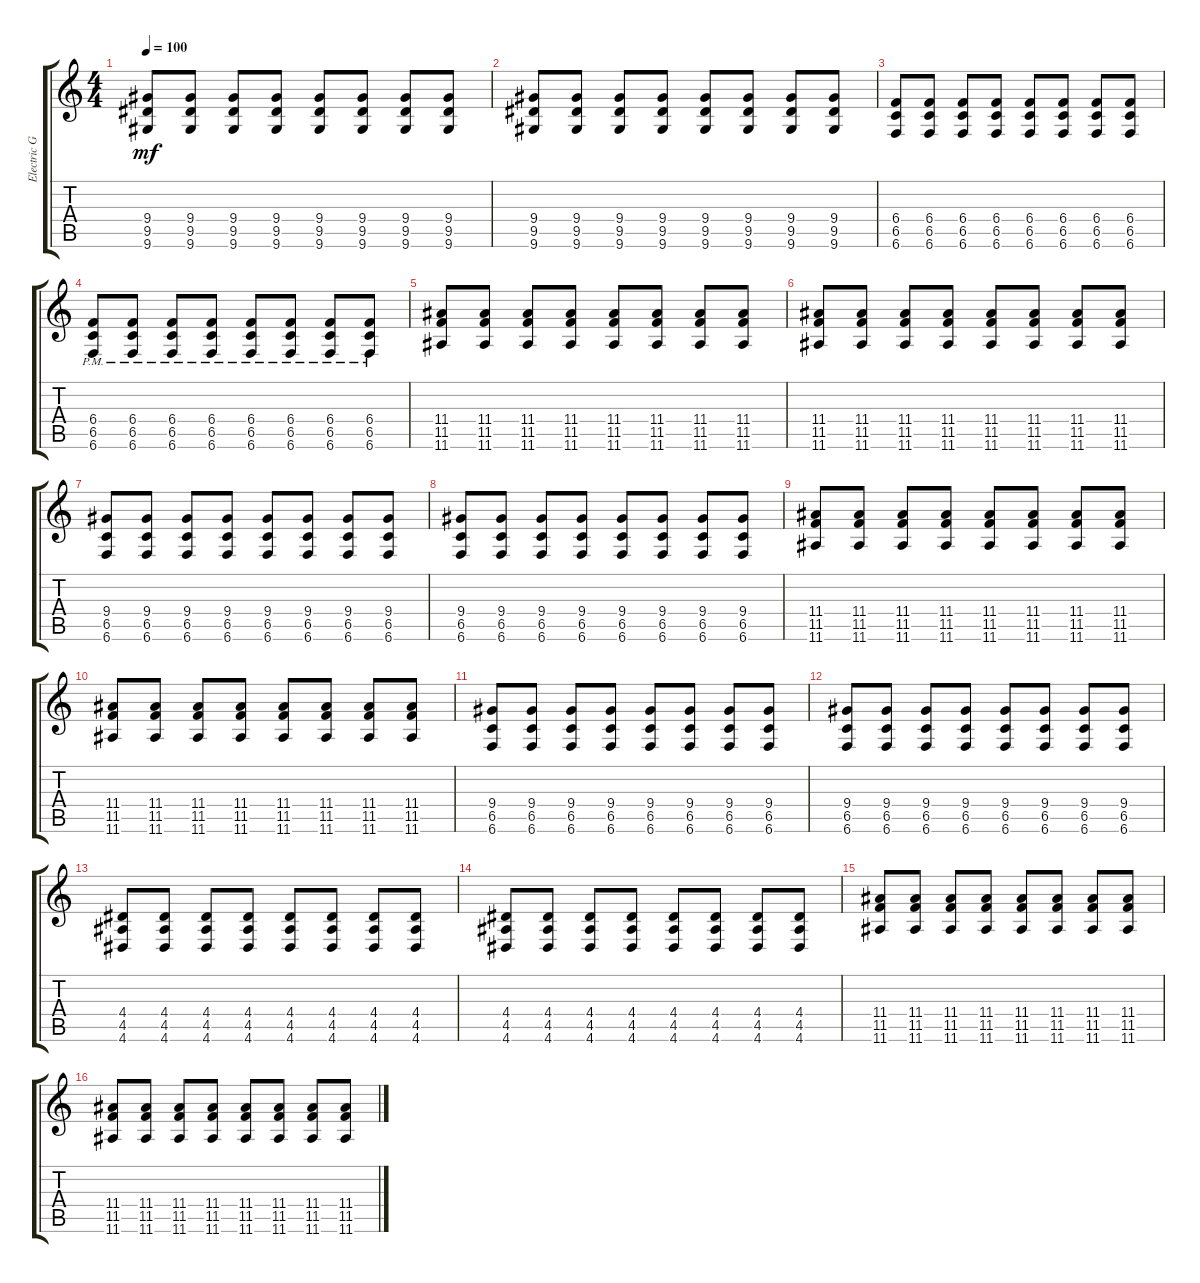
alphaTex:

\track ("Electric Guitar 1" "Electric G") {instrument distortionguitar}
\staff {score tabs}
\tuning (Eb4 B3 Gb3 B2 Gb2 B1) {hide}
\ts (4 4)
\tempo 100
\clef g2
\ks c
(9.4 9.5 9.6).8{dy mf} (9.4 9.5 9.6).8 (9.4 9.5 9.6).8 (9.4 9.5 9.6).8 (9.4 9.5 9.6).8 (9.4 9.5 9.6).8 (9.4 9.5 9.6).8 (9.4 9.5 9.6).8 |
(9.4 9.5 9.6).8 (9.4 9.5 9.6).8 (9.4 9.5 9.6).8 (9.4 9.5 9.6).8 (9.4 9.5 9.6).8 (9.4 9.5 9.6).8 (9.4 9.5 9.6).8 (9.4 9.5 9.6).8 |
(6.4 6.5 6.6).8 (6.4 6.5 6.6).8 (6.4 6.5 6.6).8 (6.4 6.5 6.6).8 (6.4 6.5 6.6).8 (6.4 6.5 6.6).8 (6.4 6.5 6.6).8 (6.4 6.5 6.6).8 |
(6.4{pm} 6.5{pm} 6.6{pm}).8 (6.4{pm} 6.5{pm} 6.6{pm}).8 (6.4{pm} 6.5{pm} 6.6{pm}).8 (6.4{pm} 6.5{pm} 6.6{pm}).8 (6.4{pm} 6.5{pm} 6.6{pm}).8 (6.4{pm} 6.5{pm} 6.6{pm}).8 (6.4{pm} 6.5{pm} 6.6{pm}).8 (6.4{pm} 6.5{pm} 6.6{pm}).8 |
(11.4 11.5 11.6).8 (11.4 11.5 11.6).8 (11.4 11.5 11.6).8 (11.4 11.5 11.6).8 (11.4 11.5 11.6).8 (11.4 11.5 11.6).8 (11.4 11.5 11.6).8 (11.4 11.5 11.6).8 |
(11.4 11.5 11.6).8 (11.4 11.5 11.6).8 (11.4 11.5 11.6).8 (11.4 11.5 11.6).8 (11.4 11.5 11.6).8 (11.4 11.5 11.6).8 (11.4 11.5 11.6).8 (11.4 11.5 11.6).8 |
(9.4 6.5 6.6).8 (9.4 6.5 6.6).8 (9.4 6.5 6.6).8 (9.4 6.5 6.6).8 (9.4 6.5 6.6).8 (9.4 6.5 6.6).8 (9.4 6.5 6.6).8 (9.4 6.5 6.6).8 |
(9.4 6.5 6.6).8 (9.4 6.5 6.6).8 (9.4 6.5 6.6).8 (9.4 6.5 6.6).8 (9.4 6.5 6.6).8 (9.4 6.5 6.6).8 (9.4 6.5 6.6).8 (9.4 6.5 6.6).8 |
(11.4 11.5 11.6).8 (11.4 11.5 11.6).8 (11.4 11.5 11.6).8 (11.4 11.5 11.6).8 (11.4 11.5 11.6).8 (11.4 11.5 11.6).8 (11.4 11.5 11.6).8 (11.4 11.5 11.6).8 |
(11.4 11.5 11.6).8 (11.4 11.5 11.6).8 (11.4 11.5 11.6).8 (11.4 11.5 11.6).8 (11.4 11.5 11.6).8 (11.4 11.5 11.6).8 (11.4 11.5 11.6).8 (11.4 11.5 11.6).8 |
(9.4 6.5 6.6).8 (9.4 6.5 6.6).8 (9.4 6.5 6.6).8 (9.4 6.5 6.6).8 (9.4 6.5 6.6).8 (9.4 6.5 6.6).8 (9.4 6.5 6.6).8 (9.4 6.5 6.6).8 |
(9.4 6.5 6.6).8 (9.4 6.5 6.6).8 (9.4 6.5 6.6).8 (9.4 6.5 6.6).8 (9.4 6.5 6.6).8 (9.4 6.5 6.6).8 (9.4 6.5 6.6).8 (9.4 6.5 6.6).8 |
(4.4 4.5 4.6).8 (4.4 4.5 4.6).8 (4.4 4.5 4.6).8 (4.4 4.5 4.6).8 (4.4 4.5 4.6).8 (4.4 4.5 4.6).8 (4.4 4.5 4.6).8 (4.4 4.5 4.6).8 |
(4.4 4.5 4.6).8 (4.4 4.5 4.6).8 (4.4 4.5 4.6).8 (4.4 4.5 4.6).8 (4.4 4.5 4.6).8 (4.4 4.5 4.6).8 (4.4 4.5 4.6).8 (4.4 4.5 4.6).8 |
(11.4 11.5 11.6).8 (11.4 11.5 11.6).8 (11.4 11.5 11.6).8 (11.4 11.5 11.6).8 (11.4 11.5 11.6).8 (11.4 11.5 11.6).8 (11.4 11.5 11.6).8 (11.4 11.5 11.6).8 |
(11.4 11.5 11.6).8 (11.4 11.5 11.6).8 (11.4 11.5 11.6).8 (11.4 11.5 11.6).8 (11.4 11.5 11.6).8 (11.4 11.5 11.6).8 (11.4 11.5 11.6).8 (11.4 11.5 11.6).8
